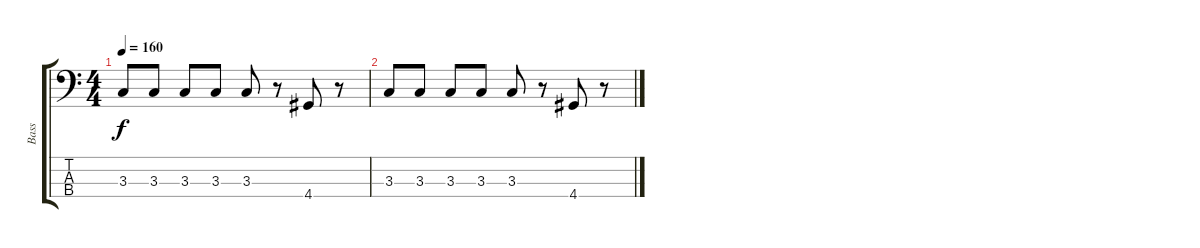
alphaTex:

\track ("Bass" "Bass") {instrument electricbassfinger}
\staff {score tabs}
\tuning (G2 D2 A1 E1) {hide}
\ts (4 4)
\tempo 160
\clef f4
\ks c
3.3.8{dy f} 3.3.8 3.3.8 3.3.8 3.3.8 r.8 4.4.8 r.8 |
3.3.8 3.3.8 3.3.8 3.3.8 3.3.8 r.8 4.4.8 r.8
